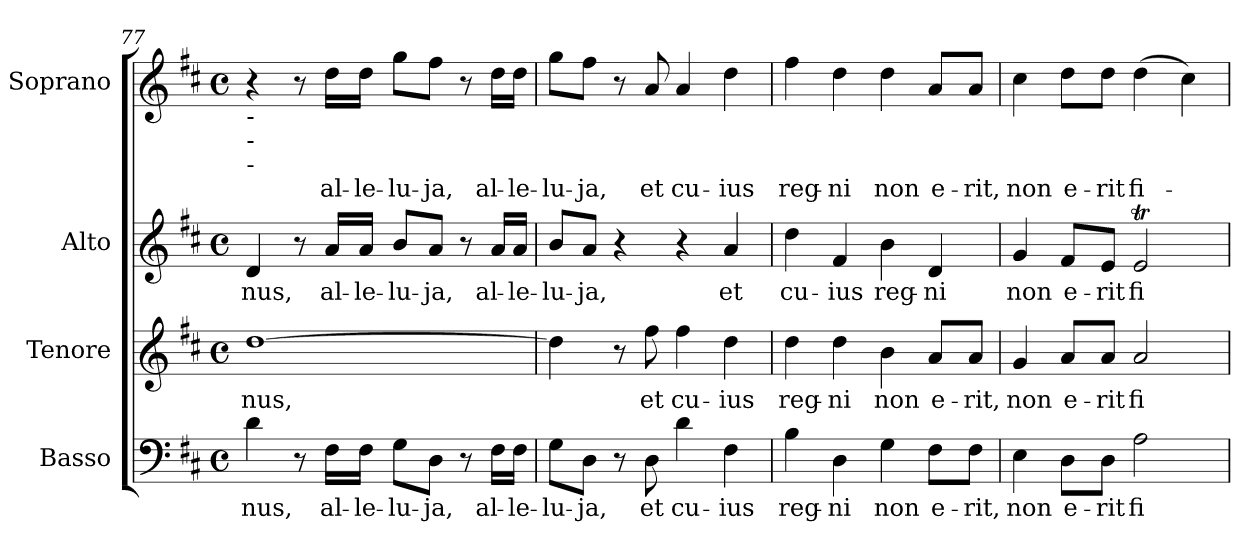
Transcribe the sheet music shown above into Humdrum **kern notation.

**kern	**text	**kern	**text	**kern	**text	**kern	**text
*part4	*part4	*part3	*part3	*part2	*part2	*part1	*part1
*staff4	*staff4	*staff3	*staff3	*staff2	*staff2	*staff1	*staff1
*I"Basso	*	*I"Tenore	*	*I"Alto	*	*I"Soprano	*
*I'B.	*	*I'T.	*	*I'A.	*	*I'S.	*
!!LO:LB:g=z
*clefF4	*	*clefG2	*	*clefG2	*	*clefG2	*
*	*	*ITrd7c12	*	*	*	*	*
*k[f#c#]	*	*k[f#c#]	*	*k[f#c#]	*	*k[f#c#]	*
*D:	*	*D:	*	*D:	*	*D:	*
*M4/4	*	*M4/4	*	*M4/4	*	*M4/4	*
*met(c)	*	*met(c)	*	*met(c)	*	*met(c)	*
=77	=77	=77	=77	=77	=77	=77	=77
!	!LO:LY:b:color=#000000	!	!	!	!	!	!
!	!	!	!LO:LY:b:color=#000000	!	!	!	!
!	!	!	!	!	!	!LO:TX:b:t=-	!
!	!	!	!	!	!	!LO:TX:b:t=-	!
!	!	!	!	!	!	!LO:TX:b:t=-	!
!	!	!	!	!	!LO:LY:b:color=#000000	!	!
4di\	-nus,	[1di	-nus,	4di/	-nus,	4r	.
8r	.	.	.	8r	.	8r	.
!	!LO:LY:b:color=#000000	!	!	!	!	!	!
!	!	!	!	!	!LO:LY:b:color=#000000	!	!
!	!	!	!	!	!	!	!LO:LY:b:color=#000000
16F#i\LL	al-	.	.	16ai/LL	al-	16ddi\LL	al-
!	!LO:LY:b:color=#000000	!	!	!	!	!	!
!	!	!	!	!	!LO:LY:b:color=#000000	!	!
!	!	!	!	!	!	!	!LO:LY:b:color=#000000
16F#i\JJ	-le-	.	.	16ai/JJ	-le-	16ddi\JJ	-le-
!	!LO:LY:b:color=#000000	!	!	!	!	!	!
!	!	!	!	!	!LO:LY:b:color=#000000	!	!
!	!	!	!	!	!	!	!LO:LY:b:color=#000000
8Gi\L	-lu-	.	.	8bi/L	-lu-	8ggi\L	-lu-
!	!LO:LY:b:color=#000000	!	!	!	!	!	!
!	!	!	!	!	!LO:LY:b:color=#000000	!	!
!	!	!	!	!	!	!	!LO:LY:b:color=#000000
8Di\J	-ja,	.	.	8ai/J	-ja,	8ff#i\J	-ja,
8r	.	.	.	8r	.	8r	.
!	!LO:LY:b:color=#000000	!	!	!	!	!	!
!	!	!	!	!	!LO:LY:b:color=#000000	!	!
!	!	!	!	!	!	!	!LO:LY:b:color=#000000
16F#i\LL	al-	.	.	16ai/LL	al-	16ddi\LL	al-
!	!LO:LY:b:color=#000000	!	!	!	!	!	!
!	!	!	!	!	!LO:LY:b:color=#000000	!	!
!	!	!	!	!	!	!	!LO:LY:b:color=#000000
16F#i\JJ	-le-	.	.	16ai/JJ	-le-	16ddi\JJ	-le-
=78	=78	=78	=78	=78	=78	=78	=78
!	!LO:LY:b:color=#000000	!	!	!	!	!	!
!	!	!	!	!	!LO:LY:b:color=#000000	!	!
!	!	!	!	!	!	!	!LO:LY:b:color=#000000
8Gi\L	-lu-	4di\]	.	8bi/L	-lu-	8ggi\L	-lu-
!	!LO:LY:b:color=#000000	!	!	!	!	!	!
!	!	!	!	!	!LO:LY:b:color=#000000	!	!
!	!	!	!	!	!	!	!LO:LY:b:color=#000000
8Di\J	-ja,	.	.	8ai/J	-ja,	8ff#i\J	-ja,
8r	.	8r	.	4r	.	8r	.
!	!LO:LY:b:color=#000000	!	!	!	!	!	!
!	!	!	!LO:LY:b:color=#000000	!	!	!	!
!	!	!	!	!	!	!	!LO:LY:b:color=#000000
8Di\	et	8f#i\	et	.	.	8ai/	et
!	!LO:LY:b:color=#000000	!	!	!	!	!	!
!	!	!	!LO:LY:b:color=#000000	!	!	!	!
!	!	!	!	!	!	!	!LO:LY:b:color=#000000
4di\	cu-	4f#i\	cu-	4r	.	4ai/	cu-
!	!LO:LY:b:color=#000000	!	!	!	!	!	!
!	!	!	!LO:LY:b:color=#000000	!	!	!	!
!	!	!	!	!	!LO:LY:b:color=#000000	!	!
!	!	!	!	!	!	!	!LO:LY:b:color=#000000
4F#i\	-ius	4di\	-ius	4ai/	et	4ddi\	-ius
=79	=79	=79	=79	=79	=79	=79	=79
!	!LO:LY:b:color=#000000	!	!	!	!	!	!
!	!	!	!LO:LY:b:color=#000000	!	!	!	!
!	!	!	!	!	!LO:LY:b:color=#000000	!	!
!	!	!	!	!	!	!	!LO:LY:b:color=#000000
4Bi\	reg-	4di\	reg-	4ddi\	cu-	4ff#i\	reg-
!	!LO:LY:b:color=#000000	!	!	!	!	!	!
!	!	!	!LO:LY:b:color=#000000	!	!	!	!
!	!	!	!	!	!LO:LY:b:color=#000000	!	!
!	!	!	!	!	!	!	!LO:LY:b:color=#000000
4Di\	-ni	4di\	-ni	4f#i/	-ius	4ddi\	-ni
!	!LO:LY:b:color=#000000	!	!	!	!	!	!
!	!	!	!LO:LY:b:color=#000000	!	!	!	!
!	!	!	!	!	!LO:LY:b:color=#000000	!	!
!	!	!	!	!	!	!	!LO:LY:b:color=#000000
4Gi\	non	4Bi\	non	4bi\	reg-	4ddi\	non
!	!LO:LY:b:color=#000000	!	!	!	!	!	!
!	!	!	!LO:LY:b:color=#000000	!	!	!	!
!	!	!	!	!	!LO:LY:b:color=#000000	!	!
!	!	!	!	!	!	!	!LO:LY:b:color=#000000
8F#i\L	e-	8Ai/L	e-	4di/	-ni	8ai/L	e-
!	!LO:LY:b:color=#000000	!	!	!	!	!	!
!	!	!	!LO:LY:b:color=#000000	!	!	!	!
!	!	!	!	!	!	!	!LO:LY:b:color=#000000
8F#i\J	-rit,	8Ai/J	-rit,	.	.	8ai/J	-rit,
=80	=80	=80	=80	=80	=80	=80	=80
!	!LO:LY:b:color=#000000	!	!	!	!	!	!
!	!	!	!LO:LY:b:color=#000000	!	!	!	!
!	!	!	!	!	!LO:LY:b:color=#000000	!	!
!	!	!	!	!	!	!	!LO:LY:b:color=#000000
4Ei\	non	4Gi/	non	4gi/	non	4cc#i\	non
!	!LO:LY:b:color=#000000	!	!	!	!	!	!
!	!	!	!LO:LY:b:color=#000000	!	!	!	!
!	!	!	!	!	!LO:LY:b:color=#000000	!	!
!	!	!	!	!	!	!	!LO:LY:b:color=#000000
8Di\L	e-	8Ai/L	e-	8f#i/L	e-	8ddi\L	e-
!	!LO:LY:b:color=#000000	!	!	!	!	!	!
!	!	!	!LO:LY:b:color=#000000	!	!	!	!
!	!	!	!	!	!LO:LY:b:color=#000000	!	!
!	!	!	!	!	!	!	!LO:LY:b:color=#000000
8Di\J	-rit	8Ai/J	-rit	8ei/J	-rit	8ddi\J	-rit
!	!LO:LY:b:color=#000000	!	!	!	!	!	!
!	!	!	!LO:LY:b:color=#000000	!	!	!	!
!	!	!	!	!	!LO:LY:b:color=#000000	!	!
!	!	!	!	!	!	!	!LO:LY:b:color=#000000
2Ai\	fi-	2Ai/	fi-	2eTi/	fi-	(4ddi\	fi-
.	.	.	.	.	.	4cc#i\)	.
=	=	=	=	=	=	=	=
*-	*-	*-	*-	*-	*-	*-	*-
